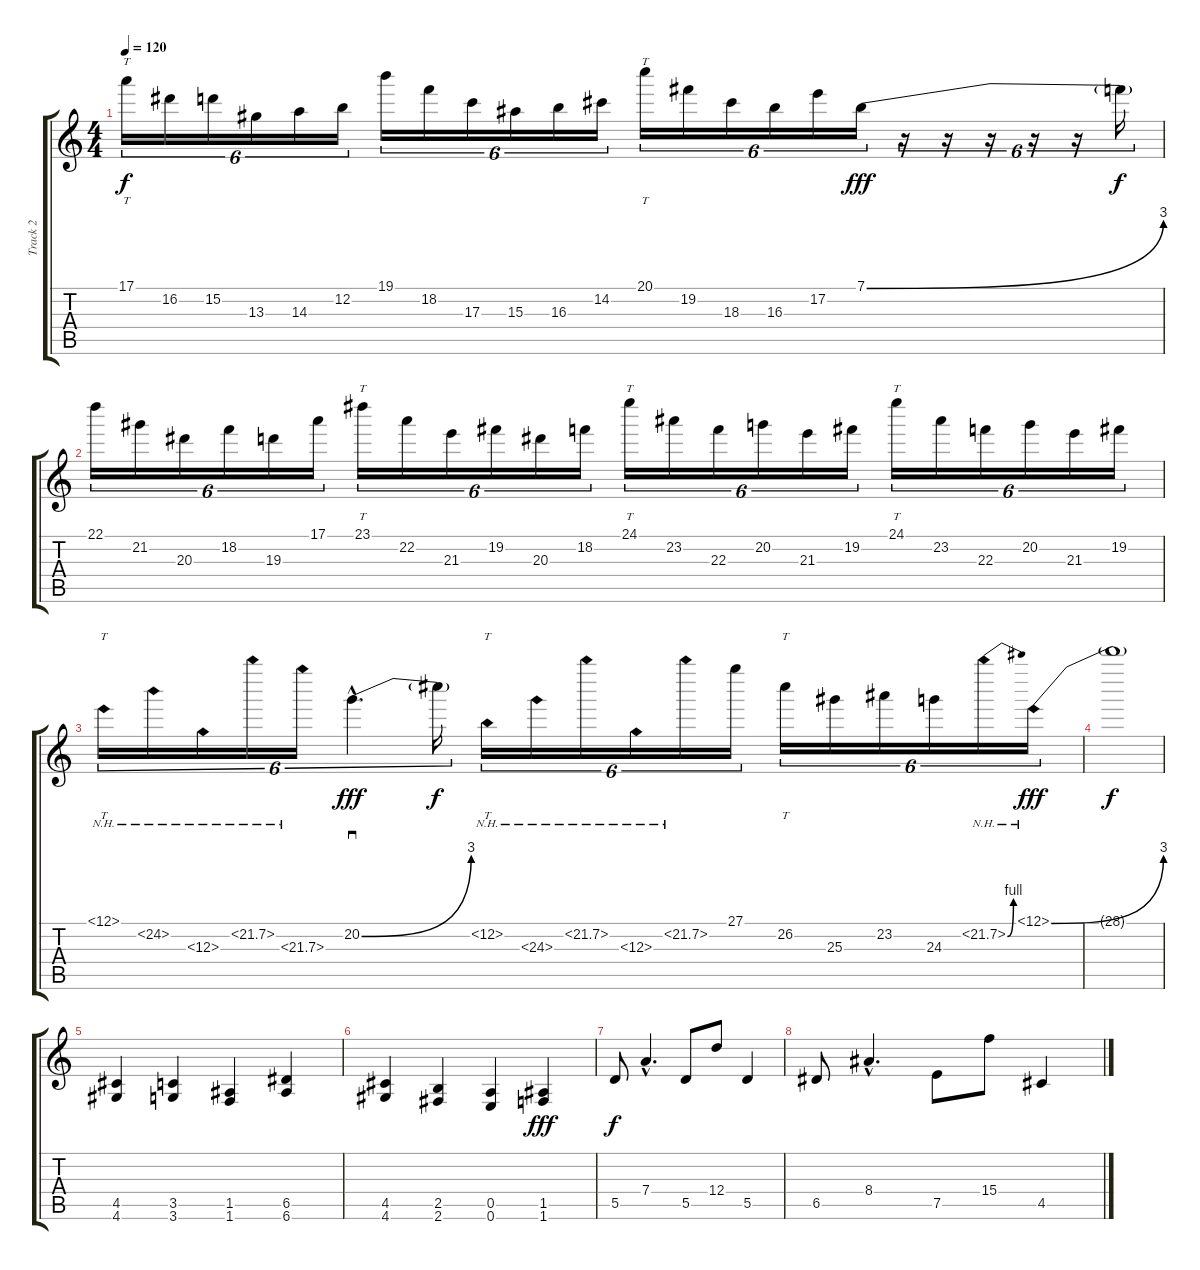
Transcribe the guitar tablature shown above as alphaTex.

\track ("Track 2" "Track 2") {instrument electricguitarclean}
\staff {score tabs}
\tuning (E4 B3 G3 D3 A2 E2) {hide}
\ts (4 4)
\tempo 120
\clef g2
\ks c
17.1.16{tt tu (6 4) dy f} 16.2.16{tu (6 4)} 15.2.16{tu (6 4)} 13.3.16{tu (6 4)} 14.3.16{tu (6 4)} 12.2.16{tu (6 4)} 19.1.16{tu (6 4)} 18.2.16{tu (6 4)} 17.3.16{tu (6 4)} 15.3.16{tu (6 4)} 16.3.16{tu (6 4)} 14.2.16{tu (6 4)} 20.1.16{tt tu (6 4)} 19.2.16{tu (6 4)} 18.3.16{tu (6 4)} 16.3.16{tu (6 4)} 17.2.16{tu (6 4)} 7.1{be (bend 0 0 60 12)}.16{tu (6 4) dy fff} r.16{tu (6 4)} r.16{tu (6 4)} r.16{tu (6 4)} r.16{tu (6 4)} r.16{tu (6 4)} 7.1{t}.16{tu (6 4) dy f} |
22.1.16{tu (6 4)} 21.2.16{tu (6 4)} 20.3.16{tu (6 4)} 18.2.16{tu (6 4)} 19.3.16{tu (6 4)} 17.1.16{tu (6 4)} 23.1.16{tt tu (6 4)} 22.2.16{tu (6 4)} 21.3.16{tu (6 4)} 19.2.16{tu (6 4)} 20.3.16{tu (6 4)} 18.2.16{tu (6 4)} 24.1.16{tt tu (6 4)} 23.2.16{tu (6 4)} 22.3.16{tu (6 4)} 20.2.16{tu (6 4)} 21.3.16{tu (6 4)} 19.2.16{tu (6 4)} 24.1.16{tt tu (6 4)} 23.2.16{tu (6 4)} 22.3.16{tu (6 4)} 20.2.16{tu (6 4)} 21.3.16{tu (6 4)} 19.2.16{tu (6 4)} |
25.1{nh}.16{tt tu (6 4)} 24.2{nh}.16{tu (6 4)} 23.3{nh}.16{tu (6 4)} 21.2{nh}.16{tu (6 4)} 22.3{nh}.16{tu (6 4)} 20.2{be (bend 0 0 60 12) hac}.4{d sd tu (6 4) dy fff} 20.2{t}.16{tu (6 4) dy f} 25.2{nh}.16{tt tu (6 4)} 24.3{nh}.16{tu (6 4)} 22.2{nh}.16{tu (6 4)} 23.3{nh}.16{tu (6 4)} 21.2{nh}.16{tu (6 4)} 27.1.16{tu (6 4)} 26.2.16{tt tu (6 4)} 25.3.16{tu (6 4)} 23.2.16{tu (6 4)} 24.3.16{tu (6 4)} 22.2{be (bend 0 0 60 4) nh}.16{tu (6 4)} 28.1{be (bend 0 0 60 12) nh}.16{tu (6 4) dy fff} |
28.1{t}.1{dy f} |
(4.5 4.6).4 (3.5 3.6).4 (1.5 1.6).4 (6.5 6.6).4 |
(4.5 4.6).4 (2.5 2.6).4 (0.5 0.6).4 (1.5 1.6).4{dy fff} |
5.5.8{dy f} 7.4{hac}.4{d} 5.5.8 12.4.8 5.5.4 |
6.5.8 8.4{hac}.4{d} 7.5.8 15.4.8 4.5.4
